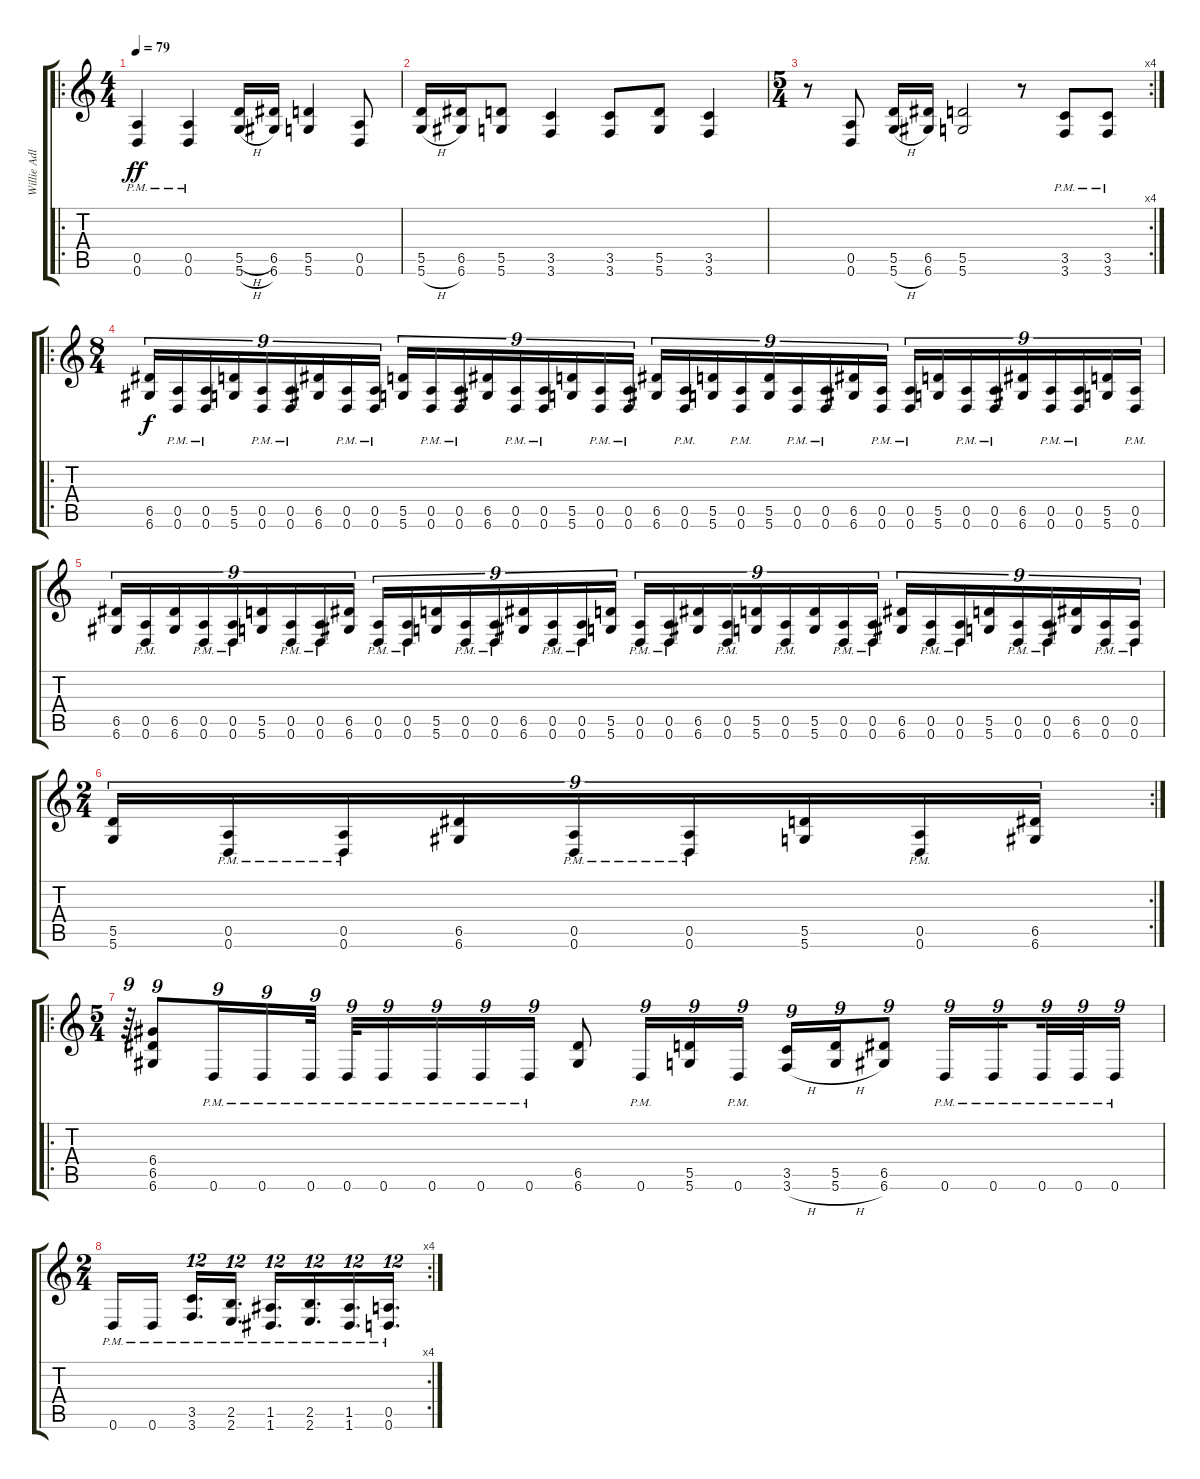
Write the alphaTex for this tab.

\track ("Willie Adler" "Willie Adl") {instrument distortionguitar}
\staff {score tabs}
\tuning (E4 B3 G3 D3 A2 D2) {hide}
\ro
\ts (4 4)
\tempo 79
\clef g2
\ks c
(0.5{pm} 0.6{pm}).4{dy ff} (0.5{pm} 0.6{pm}).4 (5.5{h} 5.6{h}).16 (6.5 6.6).16 (5.5 5.6).4 (0.5 0.6).8 |
(5.5 5.6{h}).16 (6.5 6.6).16 (5.5 5.6).8 (3.5 3.6).4 (3.5 3.6).8 (5.5 5.6).8 (3.5 3.6).4 |
\rc 4
\ts (5 4)
r.8 (0.5 0.6).8 (5.5 5.6{h}).16 (6.5 6.6).16 (5.5 5.6).2 r.8 (3.5{pm} 3.6{pm}).8 (3.5{pm} 3.6{pm}).8 |
\ro
\ts (8 4)
(6.5 6.6).16{tu (9 8) dy f} (0.5 0.6{pm}).16{tu (9 8)} (0.5 0.6{pm}).16{tu (9 8)} (5.5 5.6).16{tu (9 8)} (0.5 0.6{pm}).16{tu (9 8)} (0.5 0.6{pm}).16{tu (9 8)} (6.5 6.6).16{tu (9 8)} (0.5 0.6{pm}).16{tu (9 8)} (0.5 0.6{pm}).16{tu (9 8)} (5.5 5.6).16{tu (9 8)} (0.5 0.6{pm}).16{tu (9 8)} (0.5 0.6{pm}).16{tu (9 8)} (6.5 6.6).16{tu (9 8)} (0.5{pm} 0.6{pm}).16{tu (9 8)} (0.5{pm} 0.6{pm}).16{tu (9 8)} (5.5 5.6).16{tu (9 8)} (0.5{pm} 0.6{pm}).16{tu (9 8)} (0.5{pm} 0.6{pm}).16{tu (9 8)} (6.5 6.6).16{tu (9 8)} (0.5{pm} 0.6).16{tu (9 8)} (5.5 5.6).16{tu (9 8)} (0.5{pm} 0.6).16{tu (9 8)} (5.5 5.6).16{tu (9 8)} (0.5{pm} 0.6{pm}).16{tu (9 8)} (0.5{pm} 0.6{pm}).16{tu (9 8)} (6.5 6.6).16{tu (9 8)} (0.5{pm} 0.6{pm}).16{tu (9 8)} (0.5{pm} 0.6{pm}).16{tu (9 8)} (5.5 5.6).16{tu (9 8)} (0.5{pm} 0.6{pm}).16{tu (9 8)} (0.5{pm} 0.6{pm}).16{tu (9 8)} (6.5 6.6).16{tu (9 8)} (0.5{pm} 0.6{pm}).16{tu (9 8)} (0.5{pm} 0.6{pm}).16{tu (9 8)} (5.5 5.6).16{tu (9 8)} (0.5 0.6{pm}).16{tu (9 8)} |
(6.5 6.6).16{tu (9 8)} (0.5{pm} 0.6).16{tu (9 8)} (6.5 6.6).16{tu (9 8)} (0.5 0.6{pm}).16{tu (9 8)} (0.5 0.6{pm}).16{tu (9 8)} (5.5 5.6).16{tu (9 8)} (0.5 0.6{pm}).16{tu (9 8)} (0.5 0.6{pm}).16{tu (9 8)} (6.5 6.6).16{tu (9 8)} (0.5 0.6{pm}).16{tu (9 8)} (0.5 0.6{pm}).16{tu (9 8)} (5.5 5.6).16{tu (9 8)} (0.5 0.6{pm}).16{tu (9 8)} (0.5 0.6{pm}).16{tu (9 8)} (6.5 6.6).16{tu (9 8)} (0.5{pm} 0.6{pm}).16{tu (9 8)} (0.5{pm} 0.6{pm}).16{tu (9 8)} (5.5 5.6).16{tu (9 8)} (0.5{pm} 0.6{pm}).16{tu (9 8)} (0.5{pm} 0.6{pm}).16{tu (9 8)} (6.5 6.6).16{tu (9 8)} (0.5{pm} 0.6).16{tu (9 8)} (5.5 5.6).16{tu (9 8)} (0.5{pm} 0.6).16{tu (9 8)} (5.5 5.6).16{tu (9 8)} (0.5{pm} 0.6{pm}).16{tu (9 8)} (0.5{pm} 0.6{pm}).16{tu (9 8)} (6.5 6.6).16{tu (9 8)} (0.5{pm} 0.6{pm}).16{tu (9 8)} (0.5{pm} 0.6{pm}).16{tu (9 8)} (5.5 5.6).16{tu (9 8)} (0.5{pm} 0.6{pm}).16{tu (9 8)} (0.5{pm} 0.6{pm}).16{tu (9 8)} (6.5 6.6).16{tu (9 8)} (0.5{pm} 0.6{pm}).16{tu (9 8)} (0.5{pm} 0.6{pm}).16{tu (9 8)} |
\rc 2
\ts (2 4)
(5.5 5.6).16{tu (9 8)} (0.5{pm} 0.6{pm}).16{tu (9 8)} (0.5{pm} 0.6{pm}).16{tu (9 8)} (6.5 6.6).16{tu (9 8)} (0.5{pm} 0.6{pm}).16{tu (9 8)} (0.5{pm} 0.6{pm}).16{tu (9 8)} (5.5 5.6).16{tu (9 8)} (0.5{pm} 0.6).16{tu (9 8)} (6.5 6.6).16{tu (9 8)} |
\ro
\ts (5 4)
r.64{tu (9 8)} (6.4 6.5 6.6).8{tu (9 8)} 0.6{pm}.16{tu (9 8)} 0.6{pm}.16{tu (9 8)} 0.6{pm}.32{tu (9 8)} 0.6{pm}.32{tu (9 8)} 0.6{pm}.16{tu (9 8)} 0.6{pm}.16{tu (9 8)} 0.6{pm}.16{tu (9 8)} 0.6{pm}.16{tu (9 8)} (6.5 6.6).8 0.6{pm}.16{tu (9 8)} (5.5 5.6).16{tu (9 8)} 0.6{pm}.16{tu (9 8)} (3.5 3.6{h}).16{tu (9 8)} (5.5 5.6{h}).16{tu (9 8)} (6.5 6.6).8{tu (9 8)} 0.6{pm}.16{tu (9 8)} 0.6{pm}.16{tu (9 8) beam splitsecondary} 0.6{pm}.32{tu (9 8)} 0.6{pm}.32{tu (9 8)} 0.6{pm}.16{tu (9 8)} |
\rc 4
\ts (2 4)
0.6{pm}.16 0.6{pm}.16{beam splitsecondary} (3.5 3.6{pm}).16{d tu (12 8)} (2.5 2.6{pm}).16{d tu (12 8)} (1.5 1.6{pm}).16{d tu (12 8)} (2.5 2.6{pm}).16{d tu (12 8)} (1.5 1.6{pm}).16{d tu (12 8)} (0.5 0.6{pm}).16{d tu (12 8)}
